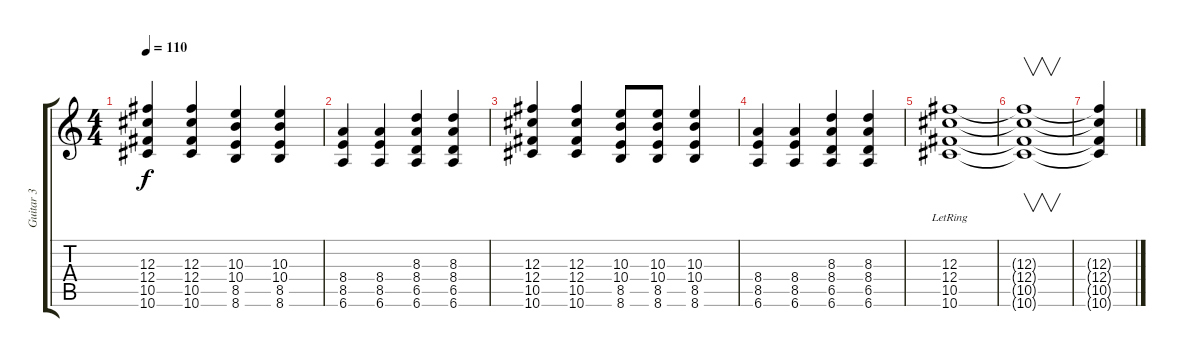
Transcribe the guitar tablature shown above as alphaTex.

\track ("Guitar 3" "Guitar 3") {instrument distortionguitar}
\staff {score tabs}
\tuning (Eb4 Bb3 Gb3 Db3 Ab2 Eb2) {hide}
\ts (4 4)
\tempo 110
\clef g2
\ks c
(12.3 12.4 10.5 10.6).4{dy f} (12.3 12.4 10.5 10.6).4 (10.3 10.4 8.5 8.6).4 (10.3 10.4 8.5 8.6).4 |
(8.4 8.5 6.6).4 (8.4 8.5 6.6).4 (8.3 8.4 6.5 6.6).4 (8.3 8.4 6.5 6.6).4 |
(12.3 12.4 10.5 10.6).4 (12.3 12.4 10.5 10.6).4 (10.3 10.4 8.5 8.6).8 (10.3 10.4 8.5 8.6).8 (10.3 10.4 8.5 8.6).4 |
(8.4 8.5 6.6).4 (8.4 8.5 6.6).4 (8.3 8.4 6.5 6.6).4 (8.3 8.4 6.5 6.6).4 |
(12.3{lr} 12.4{lr} 10.5{lr} 10.6{lr}).1 |
(12.3{t} 12.4{t} 10.5{t} 10.6{t}).1{v} |
(12.3{t} 12.4{t} 10.5{t} 10.6{t}).4
